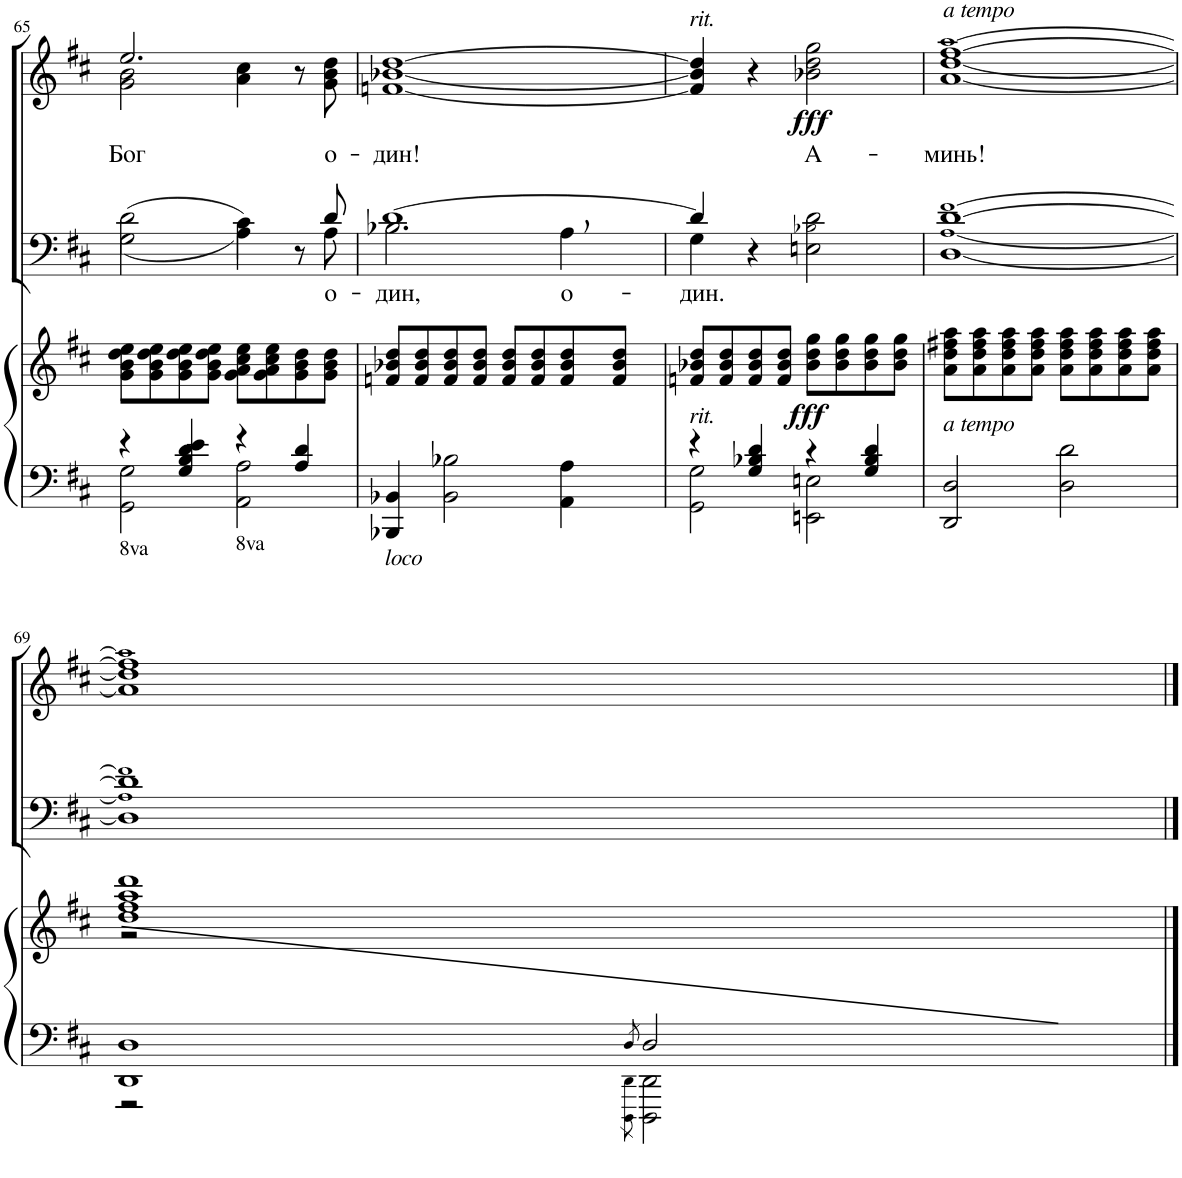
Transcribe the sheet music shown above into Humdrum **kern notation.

**kern	**kern	**dynam	**kern	**text	**kern	**text	**dynam
*part3	*part3	*part3	*part2	*part2	*part1	*part1	*part1
*staff4	*staff3	*staff3/4	*staff2	*staff2	*staff1	*staff1	*staff1
*I"Piano	*	*	*I"T B	*	*I"S A	*	*
*I'Pno	*	*	*	*	*	*	*
!!LO:PB:g=z
*clefF4	*clefG2	*	*clefF4	*	*clefG2	*	*
*k[f#c#]	*k[f#c#]	*	*k[f#c#]	*	*k[f#c#]	*	*
*M4/4	*M4/4	*	*M4/4	*	*M4/4	*	*
*8va	*	*	*	*	*	*	*
=65	=65	=65	=65	=65	=65	=65	=65
*^	*	*	*^	*	*	*	*
!	!	!	!	!	!	!	!	!LO:LY:b	!
*	*	*	*	*	*	*	*^	*	*
4r	2G\ 2g\	8g\ 8b\ 8dd\ 8ee\L	.	(2d\	2G\	.	2.ee/	2g\ 2b\	Бог	.
.	.	8g\ 8b\ 8dd\ 8ee\	.	.	.	.	.	.	.	.
4g/ 4b/ 4dd/ 4ee/	.	8g\ 8b\ 8dd\ 8ee\	.	.	.	.	.	.	.	.
.	.	8g\ 8b\ 8dd\ 8ee\J	.	.	.	.	.	.	.	.
*8va	*	*	*	*	*	*	*	*	*	*
4r	2A\ 2a\	8g\ 8a\ 8cc#\ 8ee\L	.	(4c#\)	4A\	.	.	4a\ 4cc#\	.	.
.	.	8g\ 8a\ 8cc#\ 8ee\	.	.	.	.	.	.	.	.
4a/ 4dd/	.	8g\ 8b\ 8dd\	.	8r	8ryy	.	8r	4ryy	.	.
!	!	!	!	!	!	!LO:LY:b	!	!	!LO:LY:b	!
.	.	8g\ 8b\ 8dd\J	.	8d/	8A\	о-	8g\ 8b\ 8dd\	.	о-	.
*v	*v	*	*	*	*	*	*v	*v	*	*
=66	=66	=66	=66	=66	=66	=66	=66	=66
*X8va	*	*	*	*	*	*	*	*
*X8va	*	*	*	*	*	*	*	*
!LO:TX:b:i:t=loco	!	!	!	!	!	!	!	!
!	!	!	!	!	!LO:LY:b	!	!LO:LY:b	!
4BBB-X/ 4BB-X/	8fn/ 8b-X/ 8dd/L	.	[1d,	2.B-X\	-дин,	[1fn [1b-X [1dd	-дин!	.
.	8f/ 8b-/ 8dd/	.	.	.	.	.	.	.
2BB-\ 2B-X\	8f/ 8b-/ 8dd/	.	.	.	.	.	.	.
.	8f/ 8b-/ 8dd/J	.	.	.	.	.	.	.
.	8f/ 8b-/ 8dd/L	.	.	.	.	.	.	.
.	8f/ 8b-/ 8dd/	.	.	.	.	.	.	.
!	!	!	!	!	!LO:LY:b	!	!	!
4AA\ 4A\	8f/ 8b-/ 8dd/	.	.	4A\	о-	.	.	.
.	8f/ 8b-/ 8dd/J	.	.	.	.	.	.	.
=67	=67	=67	=67	=67	=67	=67	=67	=67
*^	*	*	*	*	*	*	*	*
!	!	!	!	!	!	!	!LO:TX:a:i:t=rit.	!	!
!LO:TX:a:i:t=rit.	!	!	!	!	!	!	!	!	!
!	!	!	!	!	!	!LO:LY:b	!	!	!
4r	2GG\ 2G\	8fn/ 8b-X/ 8dd/L	.	4d/]	4G\	-дин.	4f/] 4b-/] 4dd/]	.	.
.	.	8f/ 8b-/ 8dd/	.	.	.	.	.	.	.
4G/ 4B-X/ 4d/	.	8f/ 8b-/ 8dd/	.	4r	2.ryy	.	4r	.	.
.	.	8f/ 8b-/ 8dd/J	.	.	.	.	.	.	.
!	!	!	!LO:DY:b	!	!	!	!	!LO:LY:b	!LO:DY:b
4r	2EEn\ 2En\	8b-\ 8dd\ 8gg\L	fff	2En\ 2B-X!\ 2d\	.	.	2b-X\ 2dd\ 2gg\	А-	fff
.	.	8b-\ 8dd\ 8gg\	.	.	.	.	.	.	.
4G/ 4B-/ 4d/	.	8b-\ 8dd\ 8gg\	.	.	.	.	.	.	.
.	.	8b-\ 8dd\ 8gg\J	.	.	.	.	.	.	.
*v	*v	*	*	*v	*v	*	*	*	*
=68	=68	=68	=68	=68	=68	=68	=68
!	!	!	!	!	!LO:TX:a:i:t=a tempo	!	!
!LO:TX:a:i:t=a tempo	!	!	!	!	!	!	!
!	!	!	!	!	!	!LO:LY:b	!
2DD/ 2D/	8a\ 8dd\ 8ff#X\ 8aa\L	.	[1D [1A! [1d [1f#!	.	[1a [1dd [1ff# [1aa!	-минь!	.
.	8a\ 8dd\ 8ff#\ 8aa\	.	.	.	.	.	.
.	8a\ 8dd\ 8ff#\ 8aa\	.	.	.	.	.	.
.	8a\ 8dd\ 8ff#\ 8aa\J	.	.	.	.	.	.
2D\ 2d\	8a\ 8dd\ 8ff#\ 8aa\L	.	.	.	.	.	.
.	8a\ 8dd\ 8ff#\ 8aa\	.	.	.	.	.	.
.	8a\ 8dd\ 8ff#\ 8aa\	.	.	.	.	.	.
.	8a\ 8dd\ 8ff#\ 8aa\J	.	.	.	.	.	.
!!LO:LB:g=z
=69	=69	=69	=69	=69	=69	=69	=69
*^	*^	*	*	*	*	*	*
*	*^	*	*	*	*	*	*	*	*
1DD 1D	2r	2ryy	1dd 1ff# 1aa 1ddd	2r	.	1D] 1A!] 1d] 1f#!]	.	1a] 1dd] 1ff#] 1aa!]	.	.
.	8qDDD\ 8qDD\	8qD/	.	.	.	.	.	.	.	.
.	2DDD\ 2DD\	2D/	.	2ryy	.	.	.	.	.	.
*v	*v	*v	*	*	*	*	*	*	*	*
*	*v	*v	*	*	*	*	*	*
==	==	==	==	==	==	==	==
*-	*-	*-	*-	*-	*-	*-	*-
